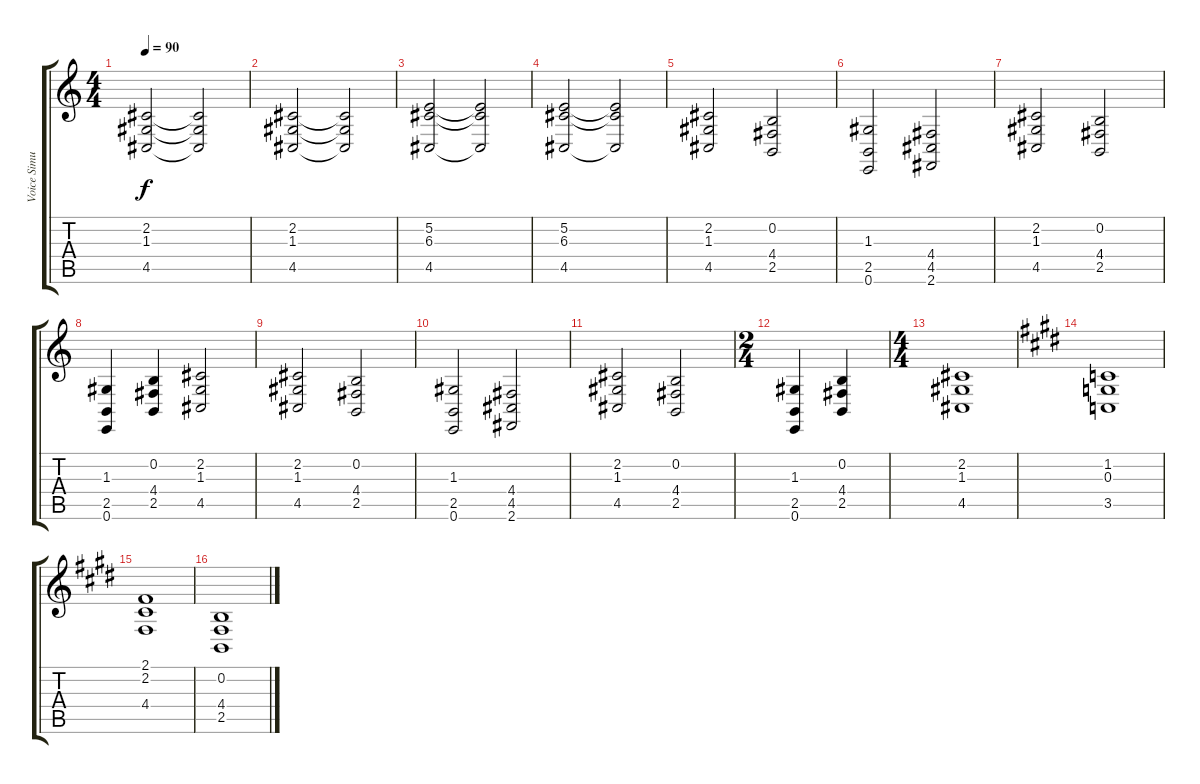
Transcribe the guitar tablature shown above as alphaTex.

\track ("Voice Simulation" "Voice Simu") {instrument choiraahs}
\staff {score tabs}
\tuning (E4 B3 G3 D3 A2 E2) {hide}
\ts (4 4)
\tempo 90
\clef g2
\ks c
(2.2 1.3 4.5).2{dy f volume 5 instrument choiraahs} (2.2{t} 1.3{t} 4.5{t}).2{volume 6} |
(2.2 1.3 4.5).2{volume 7} (2.2{t} 1.3{t} 4.5{t}).2{volume 8} |
(5.2 6.3 4.5).2{volume 10} (5.2{t} 6.3{t} 4.5{t}).2{volume 12} |
(5.2 6.3 4.5).2{volume 14} (5.2{t} 6.3{t} 4.5{t}).2{volume 16} |
(2.2 1.3 4.5).2{volume 16} (0.2 4.4 2.5).2 |
(1.3 2.5 0.6).2 (4.4 4.5 2.6).2 |
(2.2 1.3 4.5).2 (0.2 4.4 2.5).2 |
(1.3 2.5 0.6).4 (0.2 4.4 2.5).4 (2.2 1.3 4.5).2 |
(2.2 1.3 4.5).2 (0.2 4.4 2.5).2 |
(1.3 2.5 0.6).2 (4.4 4.5 2.6).2 |
(2.2 1.3 4.5).2 (0.2 4.4 2.5).2 |
\ts (2 4)
(1.3 2.5 0.6).4 (0.2 4.4 2.5).4 |
\ts (4 4)
(2.2 1.3 4.5).1 |
\ks c#minor
(1.2 0.3 3.5).1 |
(2.1 2.2 4.4).1 |
(0.2 4.4 2.5).1
